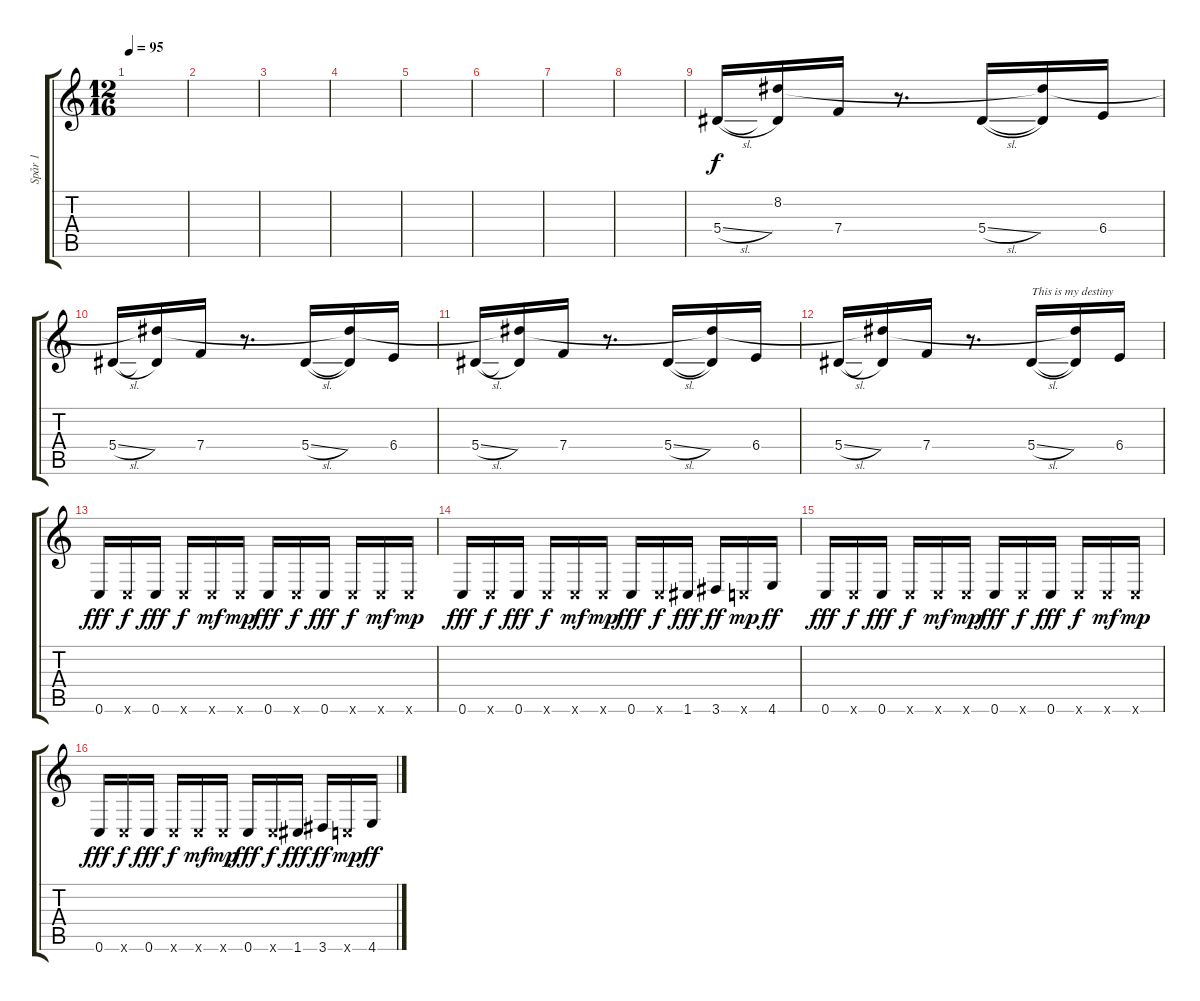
\track ("Spår 1" "Spår 1") {instrument synthbass2}
\staff {score tabs}
\tuning (C4 G3 Eb3 Bb2 F2 C2) {hide}
\ts (12 16)
\tempo 95
\clef g2
\ks c
|
|
|
|
|
|
|
|
5.4{sl}.16{balance 0} (8.2 5.4{t}).16 7.4.16{balance 3} r.8{d} 5.4{sl}.16{balance 8} (8.2{t} 5.4{t}).16{balance 12} 6.4.16 |
5.4{sl}.16{balance 16} (8.2{t} 5.4{t}).16 7.4.16{balance 12} r.8{d} 5.4{sl}.16{balance 8} (8.2{t} 5.4{t}).16 6.4.16{balance 2} |
5.4{sl}.16{balance 0} (8.2{t} 5.4{t}).16 7.4.16{balance 3} r.8{d} 5.4{sl}.16{balance 8} (8.2{t} 5.4{t}).16{balance 12} 6.4.16 |
5.4{sl}.16{balance 16} (8.2{t} 5.4{t}).16 7.4.16{balance 12} r.8{d} 5.4{sl}.16{txt "This is my destiny" balance 8} (8.2{t} 5.4{t}).16 6.4.16{balance 2} |
0.6.16{dy fff} 0.6{x}.16{dy f} 0.6.16{dy fff} 0.6{x}.16{dy f} 0.6{x}.16{dy mf} 0.6{x}.16{dy mp} 0.6.16{dy fff} 0.6{x}.16{dy f} 0.6.16{dy fff} 0.6{x}.16{dy f} 0.6{x}.16{dy mf} 0.6{x}.16{dy mp} |
0.6.16{dy fff} 0.6{x}.16{dy f} 0.6.16{dy fff} 0.6{x}.16{dy f} 0.6{x}.16{dy mf} 0.6{x}.16{dy mp} 0.6.16{dy fff} 0.6{x}.16{dy f} 1.6.16{dy fff} 3.6.16{dy ff} 0.6{x}.16{dy mp} 4.6.16{dy ff} |
0.6.16{dy fff} 0.6{x}.16{dy f} 0.6.16{dy fff} 0.6{x}.16{dy f} 0.6{x}.16{dy mf} 0.6{x}.16{dy mp} 0.6.16{dy fff} 0.6{x}.16{dy f} 0.6.16{dy fff} 0.6{x}.16{dy f} 0.6{x}.16{dy mf} 0.6{x}.16{dy mp} |
0.6.16{dy fff} 0.6{x}.16{dy f} 0.6.16{dy fff} 0.6{x}.16{dy f} 0.6{x}.16{dy mf} 0.6{x}.16{dy mp} 0.6.16{dy fff} 0.6{x}.16{dy f} 1.6.16{dy fff} 3.6.16{dy ff} 0.6{x}.16{dy mp} 4.6.16{dy ff}
